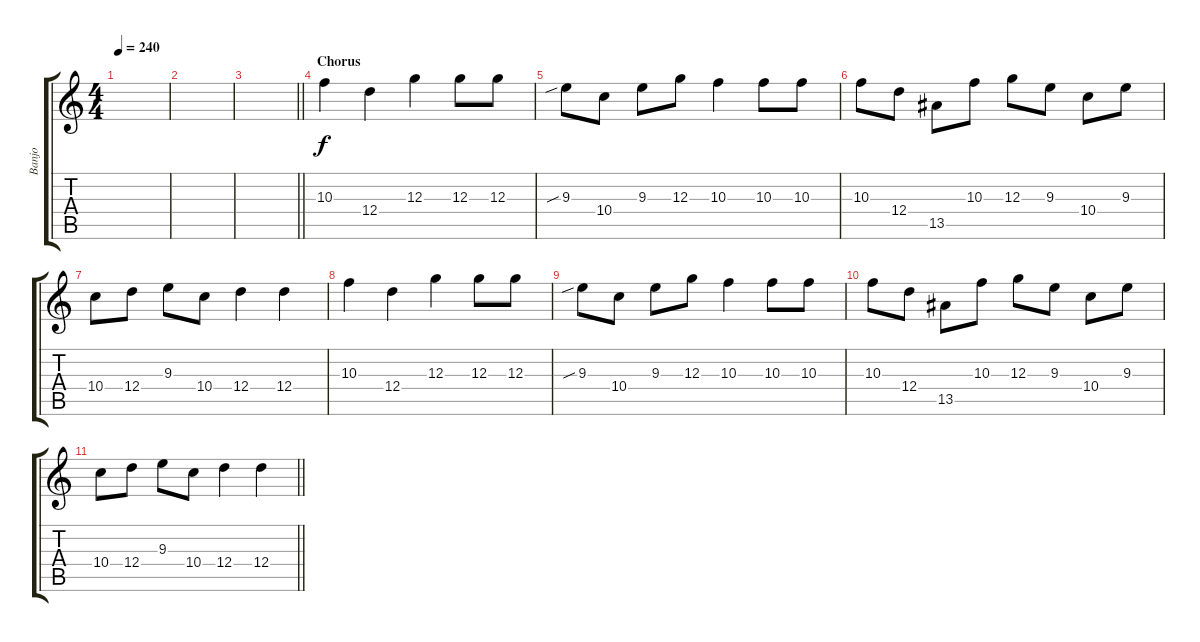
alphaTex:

\track ("Banjo" "Banjo") {instrument banjo}
\staff {score tabs}
\tuning (E4 B3 G3 D3 A2 E2) {hide}
\displaytranspose 12
\ts (4 4)
\tempo 240
\clef g2
\ks c
|
|
\barLineRight lightlight
|
\section ("" "Chorus")
10.3.4{instrument accordion} 12.4.4 12.3.4 12.3.8 12.3.8 |
9.3{sib}.8 10.4.8 9.3.8 12.3.8 10.3.4 10.3.8 10.3.8 |
10.3.8 12.4.8 13.5.8 10.3.8 12.3.8 9.3.8 10.4.8 9.3.8 |
10.4.8 12.4.8 9.3.8 10.4.8 12.4.4 12.4.4 |
10.3.4{instrument accordion} 12.4.4 12.3.4 12.3.8 12.3.8 |
9.3{sib}.8 10.4.8 9.3.8 12.3.8 10.3.4 10.3.8 10.3.8 |
10.3.8 12.4.8 13.5.8 10.3.8 12.3.8 9.3.8 10.4.8 9.3.8 |
\barLineRight lightlight
10.4.8 12.4.8 9.3.8 10.4.8 12.4.4 12.4.4
